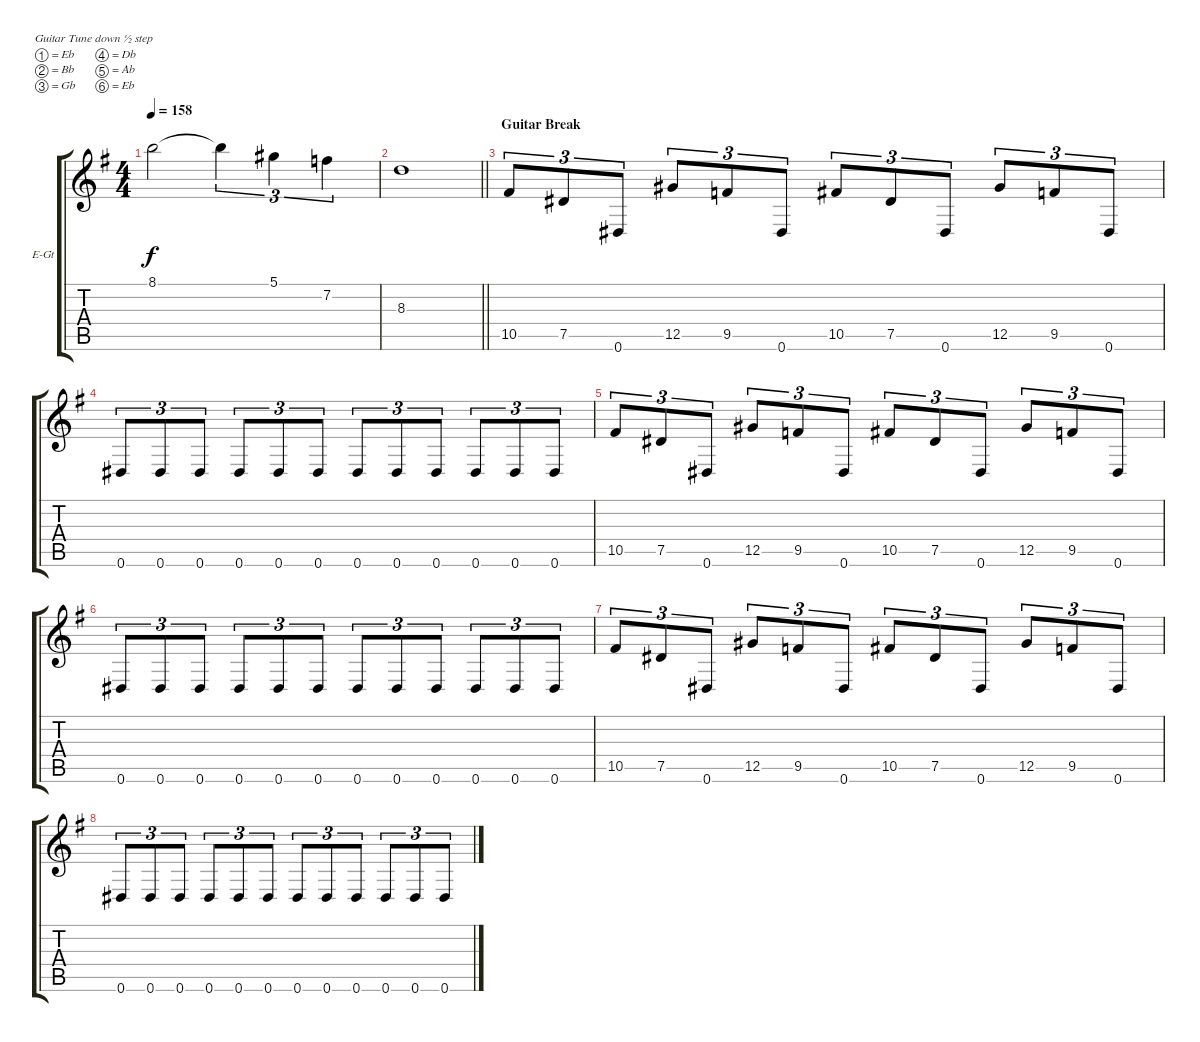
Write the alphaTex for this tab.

\bracketExtendMode groupsimilarinstruments
\firstSystemTrackNameOrientation horizontal
\otherSystemsTrackNameOrientation horizontal
\track ("Гитара 1" "E-Gt") {mute instrument distortionguitar}
\staff {score tabs}
\tuning (Eb4 Bb3 Gb3 Db3 Ab2 Eb2)
\ts (4 4)
\tempo 158
\clef g2
\ks eminor
8.1.2{dy f} 8.1{t}.4{tu (3 2)} 5.1.4{tu (3 2)} 7.2.4{tu (3 2)} |
\barLineRight lightlight
8.3.1 |
\section ("" "Guitar Break")
10.5.8{tu (3 2)} 7.5.8{tu (3 2)} 0.6.8{tu (3 2)} 12.5.8{tu (3 2)} 9.5.8{tu (3 2)} 0.6.8{tu (3 2)} 10.5.8{tu (3 2)} 7.5.8{tu (3 2)} 0.6.8{tu (3 2)} 12.5.8{tu (3 2)} 9.5.8{tu (3 2)} 0.6.8{tu (3 2)} |
0.6.8{tu (3 2)} 0.6.8{tu (3 2)} 0.6.8{tu (3 2)} 0.6.8{tu (3 2)} 0.6.8{tu (3 2)} 0.6.8{tu (3 2)} 0.6.8{tu (3 2)} 0.6.8{tu (3 2)} 0.6.8{tu (3 2)} 0.6.8{tu (3 2)} 0.6.8{tu (3 2)} 0.6.8{tu (3 2)} |
10.5.8{tu (3 2)} 7.5.8{tu (3 2)} 0.6.8{tu (3 2)} 12.5.8{tu (3 2)} 9.5.8{tu (3 2)} 0.6.8{tu (3 2)} 10.5.8{tu (3 2)} 7.5.8{tu (3 2)} 0.6.8{tu (3 2)} 12.5.8{tu (3 2)} 9.5.8{tu (3 2)} 0.6.8{tu (3 2)} |
0.6.8{tu (3 2)} 0.6.8{tu (3 2)} 0.6.8{tu (3 2)} 0.6.8{tu (3 2)} 0.6.8{tu (3 2)} 0.6.8{tu (3 2)} 0.6.8{tu (3 2)} 0.6.8{tu (3 2)} 0.6.8{tu (3 2)} 0.6.8{tu (3 2)} 0.6.8{tu (3 2)} 0.6.8{tu (3 2)} |
10.5.8{tu (3 2)} 7.5.8{tu (3 2)} 0.6.8{tu (3 2)} 12.5.8{tu (3 2)} 9.5.8{tu (3 2)} 0.6.8{tu (3 2)} 10.5.8{tu (3 2)} 7.5.8{tu (3 2)} 0.6.8{tu (3 2)} 12.5.8{tu (3 2)} 9.5.8{tu (3 2)} 0.6.8{tu (3 2)} |
0.6.8{tu (3 2)} 0.6.8{tu (3 2)} 0.6.8{tu (3 2)} 0.6.8{tu (3 2)} 0.6.8{tu (3 2)} 0.6.8{tu (3 2)} 0.6.8{tu (3 2)} 0.6.8{tu (3 2)} 0.6.8{tu (3 2)} 0.6.8{tu (3 2)} 0.6.8{tu (3 2)} 0.6.8{tu (3 2)}
